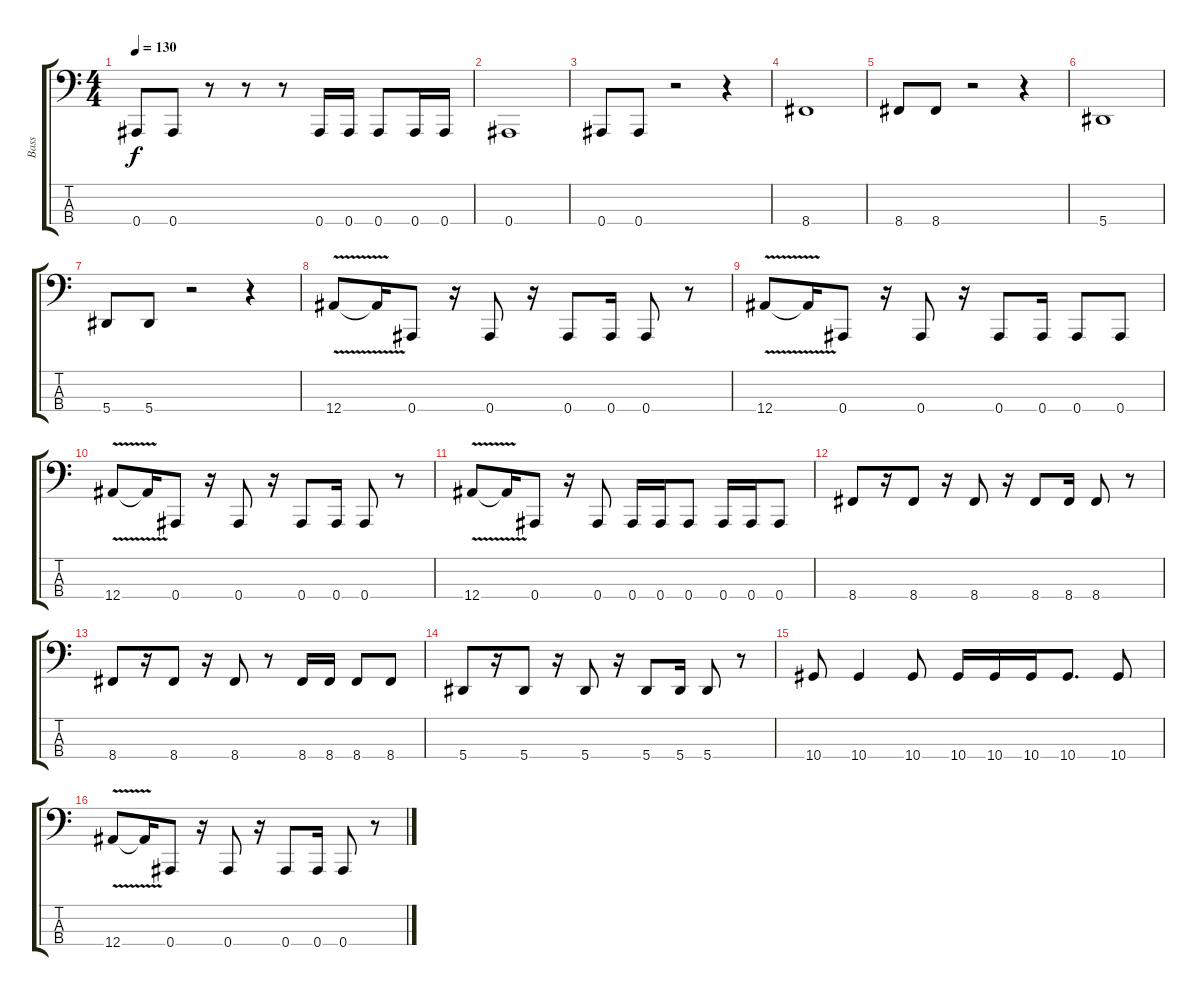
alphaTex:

\track ("Bass" "Bass") {instrument electricbasspick}
\staff {score tabs}
\tuning (Eb2 Bb1 F1 Bb0) {hide}
\ts (4 4)
\tempo 130
\clef f4
\ks c
0.4.8{dy f} 0.4.8 r.8 r.8 r.8 0.4.16 0.4.16 0.4.8 0.4.16 0.4.16 |
0.4.1 |
0.4.8 0.4.8 r.2 r.4 |
8.4.1 |
8.4.8 8.4.8 r.2 r.4 |
5.4.1 |
5.4.8 5.4.8 r.2 r.4 |
12.4{v}.8 12.4{t}.16 0.4.8 r.16 0.4.8 r.16 0.4.8 0.4.16 0.4.8 r.8 |
12.4{v}.8 12.4{t}.16 0.4.8 r.16 0.4.8 r.16 0.4.8 0.4.16 0.4.8 0.4.8 |
12.4{v}.8 12.4{t}.16 0.4.8 r.16 0.4.8 r.16 0.4.8 0.4.16 0.4.8 r.8 |
12.4{v}.8 12.4{t}.16 0.4.8 r.16 0.4.8 0.4.16 0.4.16 0.4.8 0.4.16 0.4.16 0.4.8 |
8.4.8 r.16 8.4.8 r.16 8.4.8 r.16 8.4.8 8.4.16 8.4.8 r.8 |
8.4.8 r.16 8.4.8 r.16 8.4.8 r.8 8.4.16 8.4.16 8.4.8 8.4.8 |
5.4.8 r.16 5.4.8 r.16 5.4.8 r.16 5.4.8 5.4.16 5.4.8 r.8 |
10.4.8 10.4.4 10.4.8 10.4.16 10.4.16 10.4.16 10.4.8{d} 10.4.8 |
12.4{v}.8 12.4{t}.16 0.4.8 r.16 0.4.8 r.16 0.4.8 0.4.16 0.4.8 r.8
